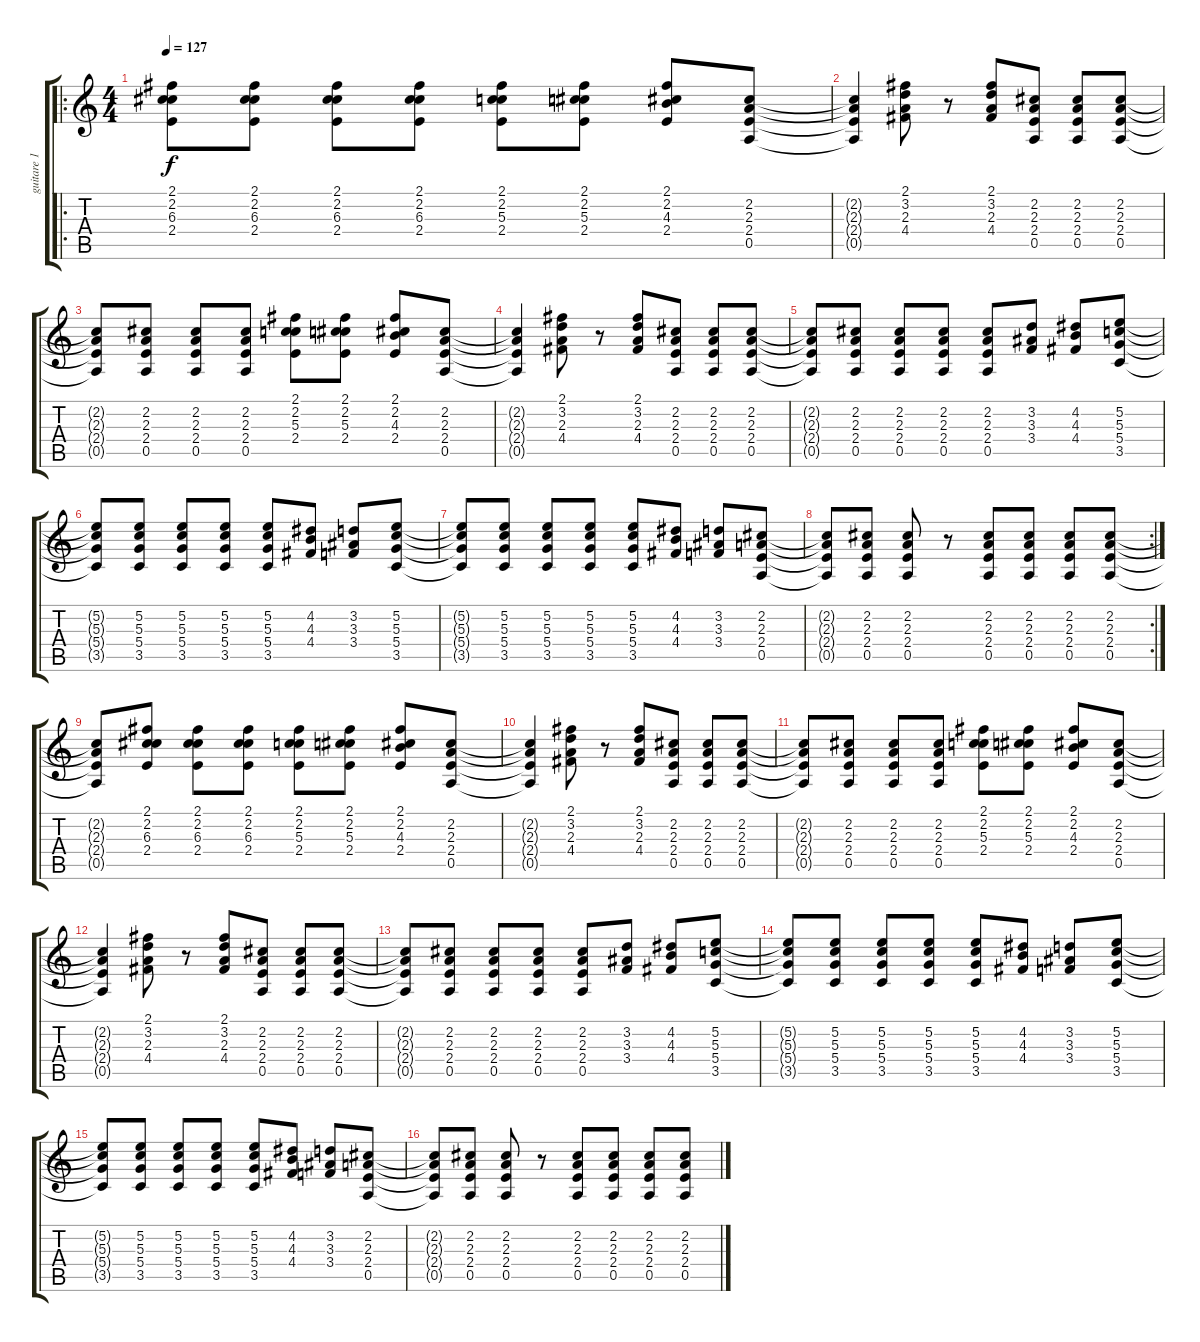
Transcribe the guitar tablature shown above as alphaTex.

\track ("guitare 1" "guitare 1") {instrument acousticguitarsteel}
\staff {score tabs}
\tuning (E4 B3 G3 D3 A2 E2) {hide}
\ro
\ts (4 4)
\tempo 127
\clef g2
\ks c
(2.1 2.2 6.3 2.4).8{dy f instrument acousticguitarsteel} (2.1 2.2 6.3 2.4).8 (2.1 2.2 6.3 2.4).8 (2.1 2.2 6.3 2.4).8 (2.1 2.2 5.3 2.4).8 (2.1 2.2 5.3 2.4).8 (2.1 2.2 4.3 2.4).8 (2.2 2.3 2.4 0.5).8 |
(2.2{t} 2.3{t} 2.4{t} 0.5{t}).4 (2.1 3.2 2.3 4.4).8 r.8 (2.1 3.2 2.3 4.4).8 (2.2 2.3 2.4 0.5).8 (2.2 2.3 2.4 0.5).8 (2.2 2.3 2.4 0.5).8 |
(2.2{t} 2.3{t} 2.4{t} 0.5{t}).8 (2.2 2.3 2.4 0.5).8 (2.2 2.3 2.4 0.5).8 (2.2 2.3 2.4 0.5).8 (2.1 2.2 5.3 2.4).8 (2.1 2.2 5.3 2.4).8 (2.1 2.2 4.3 2.4).8 (2.2 2.3 2.4 0.5).8 |
(2.2{t} 2.3{t} 2.4{t} 0.5{t}).4 (2.1 3.2 2.3 4.4).8 r.8 (2.1 3.2 2.3 4.4).8 (2.2 2.3 2.4 0.5).8 (2.2 2.3 2.4 0.5).8 (2.2 2.3 2.4 0.5).8 |
(2.2{t} 2.3{t} 2.4{t} 0.5{t}).8 (2.2 2.3 2.4 0.5).8 (2.2 2.3 2.4 0.5).8 (2.2 2.3 2.4 0.5).8 (2.2 2.3 2.4 0.5).8 (3.2 3.3 3.4).8 (4.2 4.3 4.4).8 (5.2 5.3 5.4 3.5).8 |
(5.2{t} 5.3{t} 5.4{t} 3.5{t}).8 (5.2 5.3 5.4 3.5).8 (5.2 5.3 5.4 3.5).8 (5.2 5.3 5.4 3.5).8 (5.2 5.3 5.4 3.5).8 (4.2 4.3 4.4).8 (3.2 3.3 3.4).8 (5.2 5.3 5.4 3.5).8 |
(5.2{t} 5.3{t} 5.4{t} 3.5{t}).8 (5.2 5.3 5.4 3.5).8 (5.2 5.3 5.4 3.5).8 (5.2 5.3 5.4 3.5).8 (5.2 5.3 5.4 3.5).8 (4.2 4.3 4.4).8 (3.2 3.3 3.4).8 (2.2 2.3 2.4 0.5).8 |
\rc 2
(2.2{t} 2.3{t} 2.4{t} 0.5{t}).8 (2.2 2.3 2.4 0.5).8 (2.2 2.3 2.4 0.5).8 r.8 (2.2 2.3 2.4 0.5).8 (2.2 2.3 2.4 0.5).8 (2.2 2.3 2.4 0.5).8 (2.2 2.3 2.4 0.5).8 |
(2.2{t} 2.3{t} 2.4{t} 0.5{t}).8 (2.1 2.2 6.3 2.4).8 (2.1 2.2 6.3 2.4).8 (2.1 2.2 6.3 2.4).8 (2.1 2.2 5.3 2.4).8 (2.1 2.2 5.3 2.4).8 (2.1 2.2 4.3 2.4).8 (2.2 2.3 2.4 0.5).8 |
(2.2{t} 2.3{t} 2.4{t} 0.5{t}).4 (2.1 3.2 2.3 4.4).8 r.8 (2.1 3.2 2.3 4.4).8 (2.2 2.3 2.4 0.5).8 (2.2 2.3 2.4 0.5).8 (2.2 2.3 2.4 0.5).8 |
(2.2{t} 2.3{t} 2.4{t} 0.5{t}).8 (2.2 2.3 2.4 0.5).8 (2.2 2.3 2.4 0.5).8 (2.2 2.3 2.4 0.5).8 (2.1 2.2 5.3 2.4).8 (2.1 2.2 5.3 2.4).8 (2.1 2.2 4.3 2.4).8 (2.2 2.3 2.4 0.5).8 |
(2.2{t} 2.3{t} 2.4{t} 0.5{t}).4 (2.1 3.2 2.3 4.4).8 r.8 (2.1 3.2 2.3 4.4).8 (2.2 2.3 2.4 0.5).8 (2.2 2.3 2.4 0.5).8 (2.2 2.3 2.4 0.5).8 |
(2.2{t} 2.3{t} 2.4{t} 0.5{t}).8 (2.2 2.3 2.4 0.5).8 (2.2 2.3 2.4 0.5).8 (2.2 2.3 2.4 0.5).8 (2.2 2.3 2.4 0.5).8 (3.2 3.3 3.4).8 (4.2 4.3 4.4).8 (5.2 5.3 5.4 3.5).8 |
(5.2{t} 5.3{t} 5.4{t} 3.5{t}).8 (5.2 5.3 5.4 3.5).8 (5.2 5.3 5.4 3.5).8 (5.2 5.3 5.4 3.5).8 (5.2 5.3 5.4 3.5).8 (4.2 4.3 4.4).8 (3.2 3.3 3.4).8 (5.2 5.3 5.4 3.5).8 |
(5.2{t} 5.3{t} 5.4{t} 3.5{t}).8 (5.2 5.3 5.4 3.5).8 (5.2 5.3 5.4 3.5).8 (5.2 5.3 5.4 3.5).8 (5.2 5.3 5.4 3.5).8 (4.2 4.3 4.4).8 (3.2 3.3 3.4).8 (2.2 2.3 2.4 0.5).8 |
(2.2{t} 2.3{t} 2.4{t} 0.5{t}).8 (2.2 2.3 2.4 0.5).8 (2.2 2.3 2.4 0.5).8 r.8 (2.2 2.3 2.4 0.5).8 (2.2 2.3 2.4 0.5).8 (2.2 2.3 2.4 0.5).8 (2.2 2.3 2.4 0.5).8
